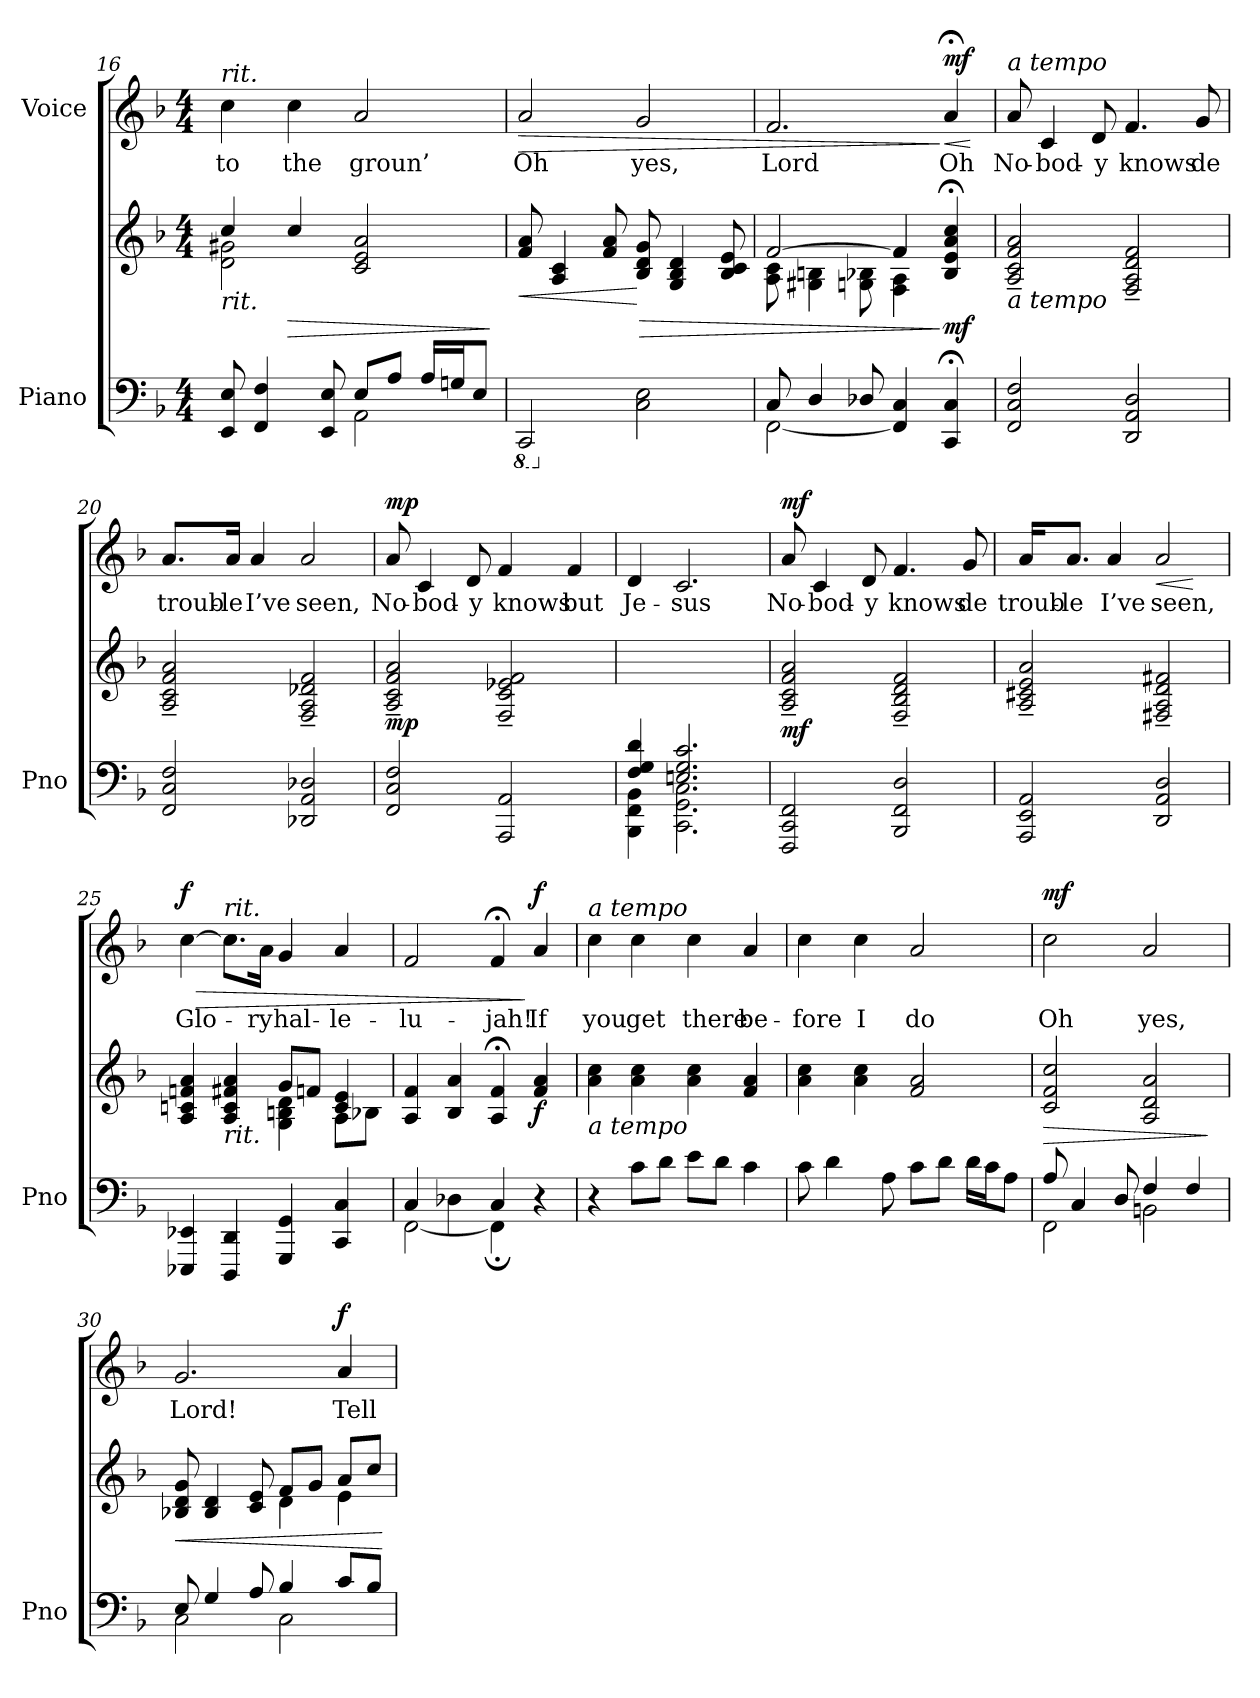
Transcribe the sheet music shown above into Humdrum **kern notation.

**kern	**kern	**dynam	**kern	**text	**dynam
*part2	*part2	*part2	*part1	*part1	*part1
*staff3	*staff2	*staff2/3	*staff1	*staff1	*staff1
*I"Piano	*	*	*I"Voice	*	*
*I'Pno	*	*	*	*	*
*clefF4	*clefG2	*	*clefG2	*	*
*k[b-]	*k[b-]	*	*k[b-]	*	*
*M4/4	*M4/4	*	*M4/4	*	*
*MM76	*MM76	*	*MM76	*	*
=16	=16	=16	=16	=16	=16
*^	*^	*	*	*	*
!	!	!	!	!	!LO:TX:a:i:t=rit.	!	!
!	!	!LO:TX:b:i:t=rit.	!	!	!	!	!
!	!	!	!	!	!	!LO:LY:b	!
8EE/ 8E/	2ryy	4cc/	2d\ 2g#X\	.	4cc\	to	.
4FF/ 4F/	.	.	.	.	.	.	.
!	!	!	!	!LO:HP:b	!	!LO:LY:b	!
.	.	4cc/	.	>	4cc\	the	.
8EE/ 8E/	.	.	.	.	.	.	.
!	!	!	!	!	!	!LO:LY:b	!
8E/L	2AA\	2c/ 2e/ 2a/	2ryy	.	2a/	groun’	.
8A/J	.	.	.	.	.	.	.
16A/LL	.	.	.	.	.	.	.
16Gn/J	.	.	.	.	.	.	.
8E/J	.	.	.	.	.	.	.
*v	*v	*	*	*	*	*	*
*	*v	*v	*	*	*	*
.	.	]	.	.	.
!!LO:LB:g=z
=17	=17	=17	=17	=17	=17
*8ba	*	*	*	*	*
*	*	*	*MM72	*	*
!	!	!LO:HP:b	!	!LO:LY:b	!LO:HP:b
2CCC/	8f/ 8a/	<	2a/	Oh	>
.	4A/ 4c/	.	.	.	.
.	8f/ 8a/	.	.	.	.
*X8ba	*	*	*	*	*
!	!	!LO:HP:n=1:b	!	!LO:LY:b	!
2C\ 2E\	8B-/ 8d/ 8g/	[ >	2g/	yes,	.
.	4G/ 4B-/ 4d/	.	.	.	.
.	8B-/ 8c/ 8e/	.	.	.	.
=18	=18	=18	=18	=18	=18
*^	*^	*	*	*	*
!	!	!	!	!	!	!LO:LY:b	!
8C/	[2FF\	[2f/	8A\ 8c\	.	2.f/	Lord	.
4D/	.	.	4G#X\ 4Bn\	.	.	.	.
8D-X/	.	.	8Gn\ 8B-X\	.	.	.	.
4FF/] 4C/	2ryy	4f/]	4F\ 4A\	.	.	.	.
!	!	!	!	!LO:DY:n=1:b	!	!LO:LY:b	!LO:HP:n=1:b
!	!	!	!	!	!	!	!LO:DY:n=1:a
4CC/; 4C/;	.	4B-/;< 4e/;< 4a/;< 4cc/;<	4ryy	] mf	4a;</	Oh	] < mf
*v	*v	*	*	*	*	*	*
*	*v	*v	*	*	*	*
.	.	.	.	.	[
=19	=19	=19	=19	=19	=19
*	*	*	*MM80	*	*
!	!	!	!LO:TX:a:i:t=a tempo	!	!
!	!LO:TX:b:i:t=a tempo	!	!	!	!
!	!	!	!	!LO:LY:b	!
2FF/ 2C/ 2F/	2A/~ 2c/~ 2f/~ 2a/~	.	8a/	No-	.
!	!	!	!	!LO:LY:b	!
.	.	.	4c/	-bod-	.
!	!	!	!	!LO:LY:b	!
.	.	.	8d/	-y	.
!	!	!	!	!LO:LY:b	!
2DD/ 2AA/ 2D/	2F/~ 2A/~ 2d/~ 2f/~	.	4.f/	knows	.
!	!	!	!	!LO:LY:b	!
.	.	.	8g/	de	.
!!LO:LB:g=z
=20	=20	=20	=20	=20	=20
!	!	!	!	!LO:LY:b	!
2FF/ 2C/ 2F/	2A/~ 2c/~ 2f/~ 2a/~	.	8.a/L	troub-	.
!	!	!	!	!LO:LY:b	!
.	.	.	16a/Jk	-le	.
!	!	!	!	!LO:LY:b	!
.	.	.	4a/	I’ve	.
!	!	!	!	!LO:LY:b	!
2DD-X/ 2AA/ 2D-X/	2F/~ 2A/~ 2d-X/~ 2f/~	.	2a/	seen,	.
=21	=21	=21	=21	=21	=21
!	!	!LO:DY:b	!	!LO:LY:b	!LO:DY:a
2FF/ 2C/ 2F/	2A/~ 2c/~ 2f/~ 2a/~	mp	8a/	No-	mp
!	!	!	!	!LO:LY:b	!
.	.	.	4c/	-bod-	.
!	!	!	!	!LO:LY:b	!
.	.	.	8d/	-y	.
!	!	!	!	!LO:LY:b	!
2AAA/ 2AA/	2F/~ 2c/~ 2e-X/~ 2f/~	.	4f/	knows	.
!	!	!	!	!LO:LY:b	!
.	.	.	4f/	but	.
=22	=22	=22	=22	=22	=22
*^	*	*	*	*	*
!	!	!	!	!	!LO:LY:b	!
4F/ 4G/ 4d/	4BBB-\ 4FF\ 4BB-\	1ryy	.	4d/	Je-	.
!	!	!	!	!	!LO:LY:b	!
2.En/ 2.G/ 2.c/	2.CC\ 2.GG\ 2.C\	.	.	2.c/	-sus	.
!!LO:PB:g=z
=23	=23	=23	=23	=23	=23	=23
!	!	!	!LO:DY:b	!	!LO:LY:b	!LO:DY:a
*v	*v	*	*	*	*	*
2FFF/ 2CC/ 2FF/	2A/~ 2c/~ 2f/~ 2a/~	mf	8a/	No-	mf
!	!	!	!	!LO:LY:b	!
.	.	.	4c/	-bod-	.
!	!	!	!	!LO:LY:b	!
.	.	.	8d/	-y	.
!	!	!	!	!LO:LY:b	!
2BBB-/ 2FF/ 2D/	2F/~ 2B-/~ 2d/~ 2f/~	.	4.f/	knows	.
!	!	!	!	!LO:LY:b	!
.	.	.	8g/	de	.
=24	=24	=24	=24	=24	=24
!	!	!	!	!LO:LY:b	!
2AAA/ 2EE/ 2AA/	2A/~ 2c#X/~ 2e/~ 2a/~	.	16a/KL	troub-	.
!	!	!	!	!LO:LY:b	!
.	.	.	8.a/J	-le	.
!	!	!	!	!LO:LY:b	!
.	.	.	4a/	I’ve	.
!	!	!	!	!LO:LY:b	!LO:HP:b
2DD/ 2AA/ 2D/	2F#X/~ 2A/~ 2d/~ 2f#X/~	.	2a/	seen,	<
.	.	.	.	.	[
=25	=25	=25	=25	=25	=25
*	*	*	*MM76	*	*
*	*^	*	*	*	*
!	!	!	!	!	!LO:LY:b	!LO:HP:b
!	!	!	!	!	!	!LO:DY:n=1:a
4EEE-X/ 4EE-X/	4A/ 4cn/ 4fn/ 4a/	2ryy	.	[4cc\	Glo-	> f
!	!	!	!	!LO:TX:a:i:t=rit.	!	!
!	!LO:TX:b:i:t=rit.	!	!	!	!	!
4DDD/ 4DD/	4A/ 4c/ 4f#X/ 4a/	.	.	8.cc\L]	.	.
!	!	!	!	!	!LO:LY:b	!
.	.	.	.	16a\Jk	-ry	.
!	!	!	!	!	!LO:LY:b	!
4GGG/ 4GG/	8g/L	4G\ 4Bn\ 4d\	.	4g/	hal-	.
.	8fn/J	.	.	.	.	.
!	!	!	!	!	!LO:LY:b	!
4CC/ 4C/	4c/ 4e/	8A\L	.	4a/	-le-	.
.	.	8B-X\J	.	.	.	.
!!LO:LB:g=z
=26	=26	=26	=26	=26	=26	=26
*^	*	*	*	*	*	*
!	!	!	!	!	!	!LO:LY:b	!
*	*	*v	*v	*	*	*	*
4C/	[2FF\	4A/ 4f/	.	2f/	-lu-	.
4D-X\	.	4B-/ 4a/	.	.	.	.
!	!	!	!	!	!LO:LY:b	!
4C/	4FF;<\]	4A/;< 4f/;<	.	4f;</	-jah!	.
!	!	!	!LO:DY:b	!	!LO:LY:b	!LO:DY:n=1:a
4r	4ryy	4f/ 4a/	f	4a/	If	] f
*v	*v	*	*	*	*	*
=27	=27	=27	=27	=27	=27
*	*	*	*MM82	*	*
*^	*	*	*	*	*
!	!	!	!	!LO:TX:a:i:t=a tempo	!	!
!	!	!LO:TX:b:i:t=a tempo	!	!	!	!
!	!	!	!	!	!LO:LY:b	!
*v	*v	*	*	*	*	*
4r	4a\ 4cc\	.	4cc\	you	.
!	!	!	!	!LO:LY:b	!
8c\L	4a\ 4cc\	.	4cc\	get	.
8d\J	.	.	.	.	.
!	!	!	!	!LO:LY:b	!
8e\L	4a\ 4cc\	.	4cc\	there	.
8d\J	.	.	.	.	.
!	!	!	!	!LO:LY:b	!
4c\	4f/ 4a/	.	4a/	be-	.
=28	=28	=28	=28	=28	=28
!	!	!	!	!LO:LY:b	!
8c\	4a\ 4cc\	.	4cc\	-fore	.
4d\	.	.	.	.	.
!	!	!	!	!LO:LY:b	!
.	4a\ 4cc\	.	4cc\	I	.
8A\	.	.	.	.	.
!	!	!	!	!LO:LY:b	!
8c\L	2f/ 2a/	.	2a/	do	.
8d\J	.	.	.	.	.
16d\LL	.	.	.	.	.
16c\J	.	.	.	.	.
8A\J	.	.	.	.	.
!!LO:LB:g=z
=29	=29	=29	=29	=29	=29
*^	*	*	*	*	*
!	!	!	!LO:HP:b	!	!LO:LY:b	!LO:DY:a
8A/	2FF\	2c/ 2f/ 2cc/	>	2cc\	Oh	mf
4C/	.	.	.	.	.	.
8D/	.	.	.	.	.	.
!	!	!	!	!	!LO:LY:b	!
4F/	2BBn\	2A/ 2d/ 2a/	.	2a/	yes,	.
4F/	.	.	.	.	.	.
*v	*v	*	*	*	*	*
.	.	]	.	.	.
=30	=30	=30	=30	=30	=30
*^	*	*	*	*	*
!	!	!	!LO:HP:b	!	!LO:LY:b	!
*	*	*^	*	*	*	*
8E/	2C\	8B-X/ 8d/ 8g/	2ryy	<	2.g/	Lord!	.
4G/	.	4B-/ 4d/	.	.	.	.	.
8A/	.	8c/ 8e/	.	.	.	.	.
4B-/	2C\	8f/L	4d\	.	.	.	.
.	.	8g/J	.	.	.	.	.
*	*	*	*	*	*MM82	*	*
!	!	!	!	!	!	!LO:LY:b	!LO:DY:a
8c/L	.	8a/L	4e\	.	4a/	Tell	f
8B-/J	.	8cc/J	.	.	.	.	.
*v	*v	*	*	*	*	*	*
*	*v	*v	*	*	*	*
.	.	[	.	.	.
=	=	=	=	=	=
*-	*-	*-	*-	*-	*-
